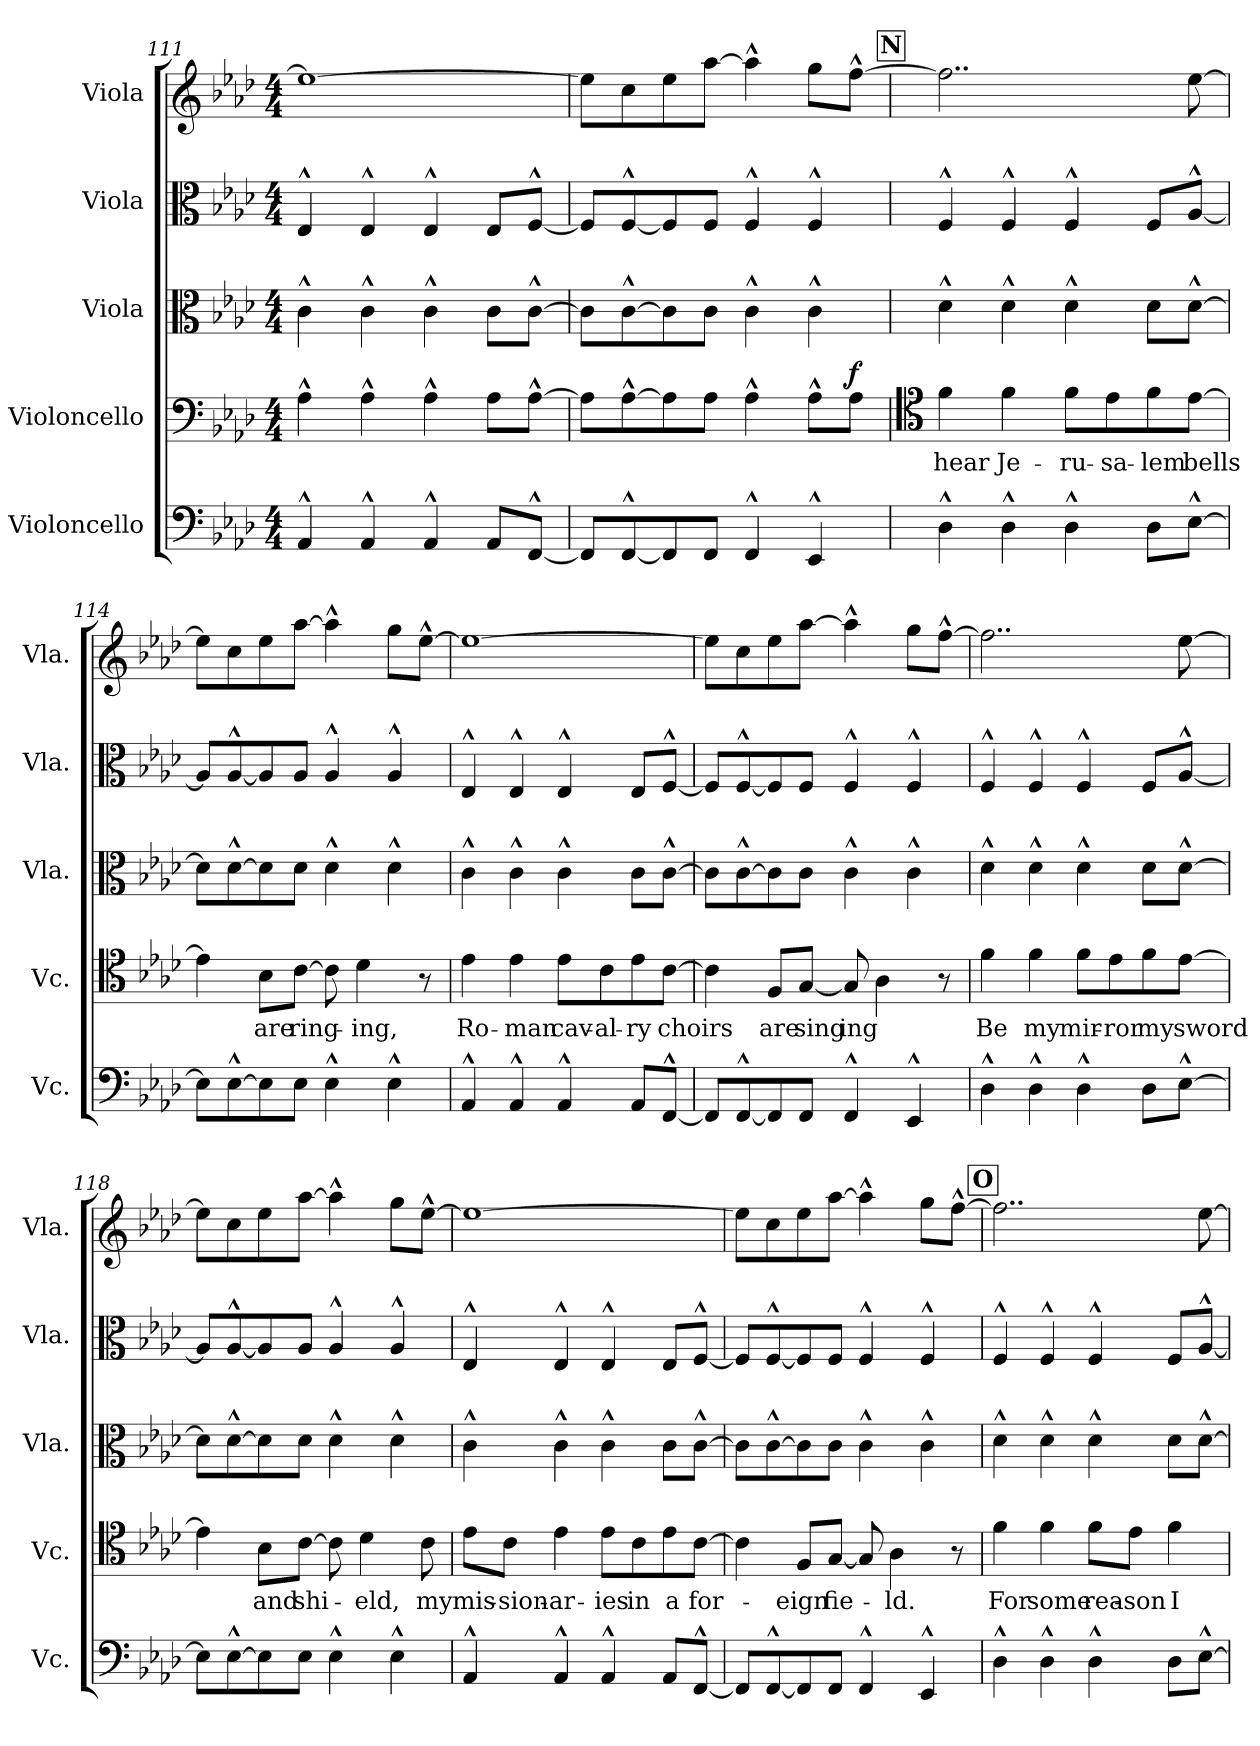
**kern	**kern	**text	**dynam	**kern	**kern	**kern
*part5	*part4	*part4	*part4	*part3	*part2	*part1
*staff5	*staff4	*staff4	*staff4	*staff3	*staff2	*staff1
*I"Violoncello	*I"Violoncello	*	*	*I"Viola	*I"Viola	*I"Viola
*I'Vc.	*I'Vc.	*	*	*I'Vla.	*I'Vla.	*I'Vla.
*clefF4	*clefF4	*	*	*clefC3	*clefC3	*clefG2
*k[b-e-a-d-]	*k[b-e-a-d-]	*	*	*k[b-e-a-d-]	*k[b-e-a-d-]	*k[b-e-a-d-]
*M4/4	*M4/4	*	*	*M4/4	*M4/4	*M4/4
=111	=111	=111	=111	=111	=111	=111
4AA-^^/	4A-^^\	.	.	4c^^\	4E-^^/	1ee-_
4AA-^^/	4A-^^\	.	.	4c^^\	4E-^^/	.
4AA-^^/	4A-^^\	.	.	4c^^\	4E-^^/	.
8AA-/L	8A-\L	.	.	8c\L	8E-/L	.
[8FF^^/J	[8A-^^\J	.	.	[8c^^\J	[8F^^/J	.
=112	=112	=112	=112	=112	=112	=112
8FF/L]	8A-\L]	.	.	8c\L]	8F/L]	8ee-\L]
[8FF^^/	[8A-^^\	.	.	[8c^^\	[8F^^/	8cc\
8FF/]	8A-\]	.	.	8c\]	8F/]	8ee-\
8FF/J	8A-\J	.	.	8c\J	8F/J	[8aa-\J
4FF^^/	4A-^^\	.	.	4c^^\	4F^^/	4aa-^^\]
4EE-^^/	8A-^^\L	.	.	4c^^\	4F^^/	8gg\L
!	!	!	!LO:DY:b	!	!	!
.	8A-\J	.	f	.	.	[8ff^^\J
!!LO:REH:place=s1:a:B:fs=14:t=N
=113	=113	=113	=113	=113	=113	=113
*	*clefC4	*	*	*	*	*
!	!	!LO:LY:b	!	!	!	!
4D-^^\	4f\	hear	.	4d-^^\	4F^^/	2..ff\]
!	!	!LO:LY:b	!	!	!	!
4D-^^\	4f\	Je-	.	4d-^^\	4F^^/	.
!	!	!LO:LY:b	!	!	!	!
4D-^^\	8f\L	-ru-	.	4d-^^\	4F^^/	.
!	!	!LO:LY:b	!	!	!	!
.	8e-\	-sa-	.	.	.	.
!	!	!LO:LY:b	!	!	!	!
8D-\L	8f\	-lem	.	8d-\L	8F/L	.
!	!	!LO:LY:b	!	!	!	!
[8E-^^\J	[8e-\J	bells	.	[8d-^^\J	[8A-^^/J	[8ee-\
!!LO:LB:g=z
=114	=114	=114	=114	=114	=114	=114
8E-\L]	4e-\]	.	.	8d-\L]	8A-/L]	8ee-\L]
[8E-^^\	.	.	.	[8d-^^\	[8A-^^/	8cc\
!	!	!LO:LY:b	!	!	!	!
8E-\]	8B-\L	are	.	8d-\]	8A-/]	8ee-\
!	!	!LO:LY:b	!	!	!	!
8E-\J	[8c\J	ring-	.	8d-\J	8A-/J	[8aa-\J
4E-^^\	8c\]	.	.	4d-^^\	4A-^^/	4aa-^^\]
!	!	!LO:LY:b	!	!	!	!
.	4d-\	-ing,	.	.	.	.
4E-^^\	.	.	.	4d-^^\	4A-^^/	8gg\L
.	8r	.	.	.	.	[8ee-^^\J
=115	=115	=115	=115	=115	=115	=115
!	!	!LO:LY:b	!	!	!	!
4AA-^^/	4e-\	Ro-	.	4c^^\	4E-^^/	1ee-_
!	!	!LO:LY:b	!	!	!	!
4AA-^^/	4e-\	-man	.	4c^^\	4E-^^/	.
!	!	!LO:LY:b	!	!	!	!
4AA-^^/	8e-\L	cav-	.	4c^^\	4E-^^/	.
!	!	!LO:LY:b	!	!	!	!
.	8c\	-al-	.	.	.	.
!	!	!LO:LY:b	!	!	!	!
8AA-/L	8e-\	-ry	.	8c\L	8E-/L	.
!	!	!LO:LY:b	!	!	!	!
[8FF^^/J	[8c\J	choirs	.	[8c^^\J	[8F^^/J	.
=116	=116	=116	=116	=116	=116	=116
8FF/L]	4c\]	.	.	8c\L]	8F/L]	8ee-\L]
[8FF^^/	.	.	.	[8c^^\	[8F^^/	8cc\
!	!	!LO:LY:b	!	!	!	!
8FF/]	8F/L	are	.	8c\]	8F/]	8ee-\
!	!	!LO:LY:b	!	!	!	!
8FF/J	[8G/J	sing	.	8c\J	8F/J	[8aa-\J
!	!	!LO:LY:b	!	!	!	!
4FF^^/	8G/]	ing	.	4c^^\	4F^^/	4aa-^^\]
.	4A-\	.	.	.	.	.
4EE-^^/	.	.	.	4c^^\	4F^^/	8gg\L
.	8r	.	.	.	.	[8ff^^\J
!!LO:PB:g=z
=117	=117	=117	=117	=117	=117	=117
!	!	!LO:LY:b	!	!	!	!
4D-^^\	4f\	Be	.	4d-^^\	4F^^/	2..ff\]
!	!	!LO:LY:b	!	!	!	!
4D-^^\	4f\	my	.	4d-^^\	4F^^/	.
!	!	!LO:LY:b	!	!	!	!
4D-^^\	8f\L	mir-	.	4d-^^\	4F^^/	.
!	!	!LO:LY:b	!	!	!	!
.	8e-\	-ror	.	.	.	.
!	!	!LO:LY:b	!	!	!	!
8D-\L	8f\	my	.	8d-\L	8F/L	.
!	!	!LO:LY:b	!	!	!	!
[8E-^^\J	[8e-\J	sword	.	[8d-^^\J	[8A-^^/J	[8ee-\
=118	=118	=118	=118	=118	=118	=118
8E-\L]	4e-\]	.	.	8d-\L]	8A-/L]	8ee-\L]
[8E-^^\	.	.	.	[8d-^^\	[8A-^^/	8cc\
!	!	!LO:LY:b	!	!	!	!
8E-\]	8B-\L	and	.	8d-\]	8A-/]	8ee-\
!	!	!LO:LY:b	!	!	!	!
8E-\J	[8c\J	shi-	.	8d-\J	8A-/J	[8aa-\J
4E-^^\	8c\]	.	.	4d-^^\	4A-^^/	4aa-^^\]
!	!	!LO:LY:b	!	!	!	!
.	4d-\	-eld,	.	.	.	.
4E-^^\	.	.	.	4d-^^\	4A-^^/	8gg\L
!	!	!LO:LY:b	!	!	!	!
.	8c\	my	.	.	.	[8ee-^^\J
=119	=119	=119	=119	=119	=119	=119
!	!	!LO:LY:b	!	!	!	!
4AA-^^/	8e-\L	mis-	.	4c^^\	4E-^^/	1ee-_
!	!	!LO:LY:b	!	!	!	!
.	8c\J	-sion-	.	.	.	.
!	!	!LO:LY:b	!	!	!	!
4AA-^^/	4e-\	-ar-	.	4c^^\	4E-^^/	.
!	!	!LO:LY:b	!	!	!	!
4AA-^^/	8e-\L	-ies	.	4c^^\	4E-^^/	.
!	!	!LO:LY:b	!	!	!	!
.	8c\	in	.	.	.	.
!	!	!LO:LY:b	!	!	!	!
8AA-/L	8e-\	a	.	8c\L	8E-/L	.
!	!	!LO:LY:b	!	!	!	!
[8FF^^/J	[8c\J	for-	.	[8c^^\J	[8F^^/J	.
!!LO:LB:g=z
=120	=120	=120	=120	=120	=120	=120
8FF/L]	4c\]	.	.	8c\L]	8F/L]	8ee-\L]
[8FF^^/	.	.	.	[8c^^\	[8F^^/	8cc\
!	!	!LO:LY:b	!	!	!	!
8FF/]	8F/L	-eign	.	8c\]	8F/]	8ee-\
!	!	!LO:LY:b	!	!	!	!
8FF/J	[8G/J	fie-	.	8c\J	8F/J	[8aa-\J
4FF^^/	8G/]	.	.	4c^^\	4F^^/	4aa-^^\]
!	!	!LO:LY:b	!	!	!	!
.	4A-\	-ld.	.	.	.	.
4EE-^^/	.	.	.	4c^^\	4F^^/	8gg\L
.	8r	.	.	.	.	[8ff^^\J
!!LO:REH:place=s1:a:B:fs=14:t=O
=121	=121	=121	=121	=121	=121	=121
!	!	!LO:LY:b	!	!	!	!
4D-^^\	4f\	For	.	4d-^^\	4F^^/	2..ff\]
!	!	!LO:LY:b	!	!	!	!
4D-^^\	4f\	some	.	4d-^^\	4F^^/	.
!	!	!LO:LY:b	!	!	!	!
4D-^^\	8f\L	rea-	.	4d-^^\	4F^^/	.
!	!	!LO:LY:b	!	!	!	!
.	8e-\J	-son	.	.	.	.
!	!	!LO:LY:b	!	!	!	!
8D-\L	4f\	I	.	8d-\L	8F/L	.
[8E-^^\J	.	.	.	[8d-^^\J	[8A-^^/J	[8ee-\
=	=	=	=	=	=	=
*-	*-	*-	*-	*-	*-	*-
